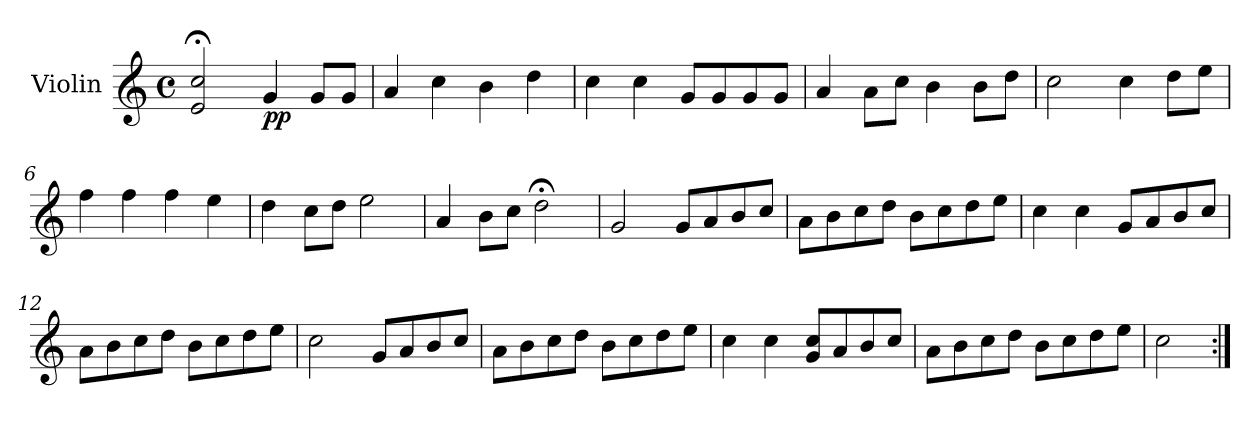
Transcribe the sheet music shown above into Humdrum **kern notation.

**kern	**dynam
*part1	*part1
*staff1	*staff1
*I"Violin	*
*I'Vln.	*
*clefG2	*
*k[]	*
*M4/4	*
*met(c)	*
=1	=1
2e;</ 2cc;</	.
!	!LO:DY:b
4g/	pp
8g/L	.
8g/J	.
=2	=2
4a/	.
4cc\	.
4b\	.
4dd\	.
=3	=3
4cc\	.
4cc\	.
8g/L	.
8g/	.
8g/	.
8g/J	.
=4	=4
4a/	.
8a\L	.
8cc\J	.
4b\	.
8b\L	.
8dd\J	.
=5	=5
2cc\	.
4cc\	.
8dd\L	.
8ee\J	.
=6	=6
4ff\	.
4ff\	.
4ff\	.
4ee\	.
!!LO:LB:g=z
=7	=7
4dd\	.
8cc\L	.
8dd\J	.
2ee\	.
=8	=8
4a/	.
8b\L	.
8cc\J	.
2dd;<\	.
=9	=9
2g/	.
8g/L	.
8a/	.
8b/	.
8cc/J	.
=10	=10
8a\L	.
8b\	.
8cc\	.
8dd\J	.
8b\L	.
8cc\	.
8dd\	.
8ee\J	.
=11	=11
4cc\	.
4cc\	.
8g/L	.
8a/	.
8b/	.
8cc/J	.
=12	=12
8a\L	.
8b\	.
8cc\	.
8dd\J	.
8b\L	.
8cc\	.
8dd\	.
8ee\J	.
!!LO:LB:g=z
=13	=13
2cc\	.
8g/L	.
8a/	.
8b/	.
8cc/J	.
=14	=14
8a\L	.
8b\	.
8cc\	.
8dd\J	.
8b\L	.
8cc\	.
8dd\	.
8ee\J	.
=15	=15
4cc\	.
4cc\	.
8g/ 8cc/L	.
8a/	.
8b/	.
8cc/J	.
=16	=16
8a\L	.
8b\	.
8cc\	.
8dd\J	.
8b\L	.
8cc\	.
8dd\	.
8ee\J	.
=17	=17
2cc\	.
=:|!	=:|!
*-	*-
